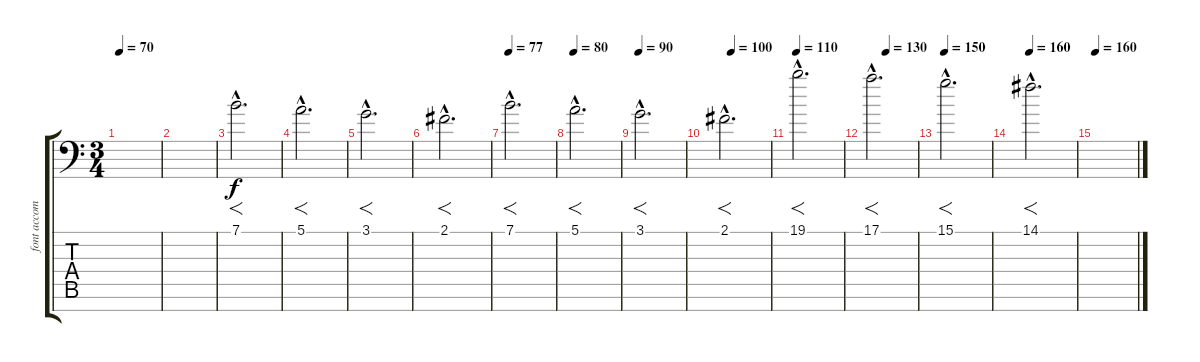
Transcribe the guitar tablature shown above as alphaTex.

\track ("font accom " "font accom") {instrument stringensemble1}
\staff {score tabs}
\tuning (E4 B3 G3 D3 A2 E2 C-1) {hide}
\ts (3 4)
\tempo 70
\clef f4
\ks c
|
|
7.1{hac}.2{f d} |
5.1{hac}.2{f d} |
3.1{hac}.2{f d} |
2.1{hac}.2{f d} |
\tempo 77
7.1{hac}.2{f d} |
\tempo 80
5.1{hac}.2{f d} |
\tempo 90
3.1{hac}.2{f d} |
\tempo (100 0.16666666666666666)
2.1{hac}.2{f d} |
\tempo 110
19.1{hac}.2{f d} |
\tempo (130 0.3333333333333333)
17.1{hac}.2{f d} |
\tempo 150
15.1{hac}.2{f d} |
\tempo 160
14.1{hac}.2{f d} |
\tempo 160
